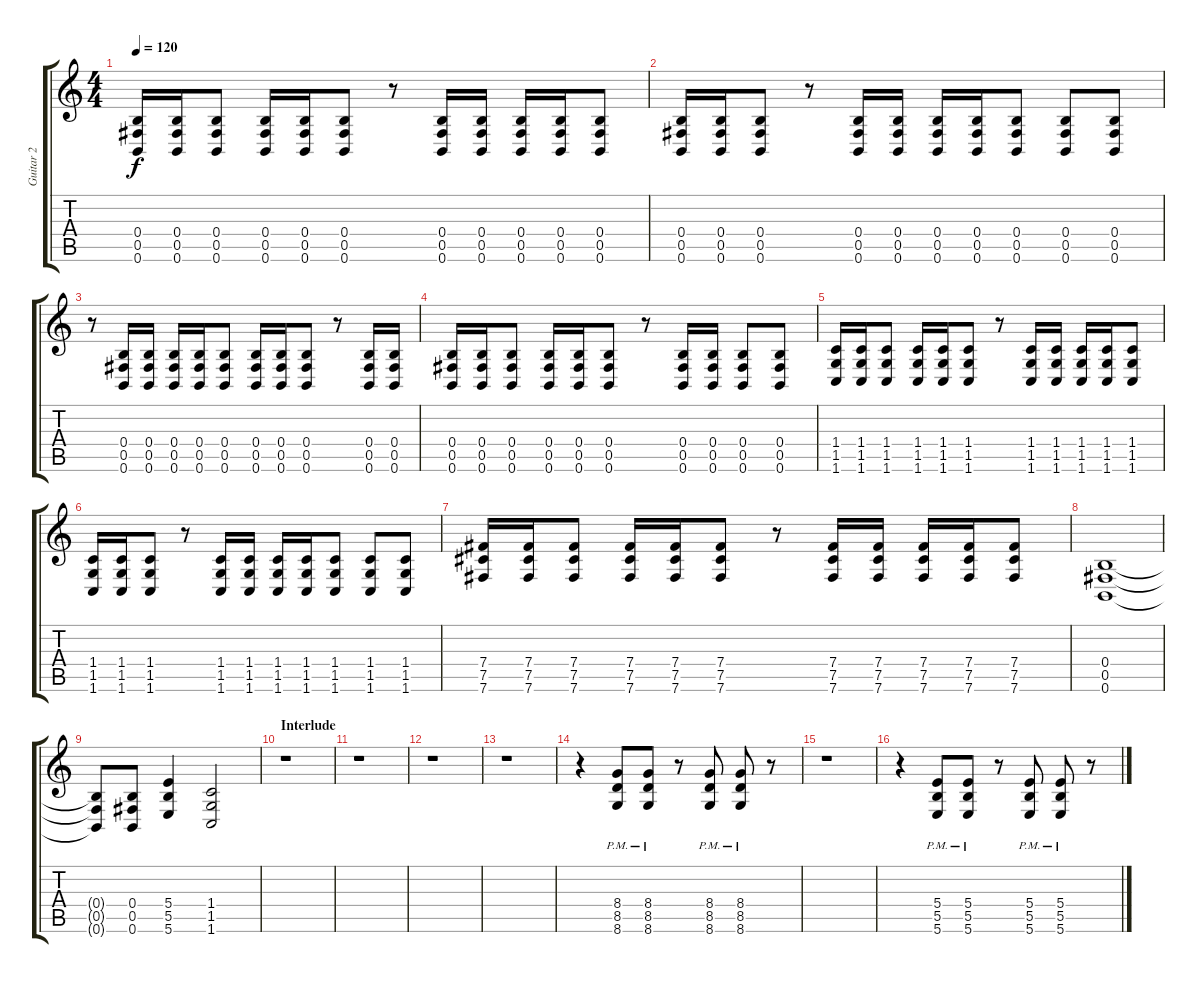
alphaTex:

\track ("Guitar 2" "Guitar 2") {instrument distortionguitar}
\staff {score tabs}
\tuning (Db4 Ab3 E3 B2 Gb2 B1) {hide}
\ts (4 4)
\tempo 120
\clef g2
\ks c
(0.4 0.5 0.6).16{dy f} (0.4 0.5 0.6).16 (0.4 0.5 0.6).8 (0.4 0.5 0.6).16 (0.4 0.5 0.6).16 (0.4 0.5 0.6).8 r.8 (0.4 0.5 0.6).16 (0.4 0.5 0.6).16 (0.4 0.5 0.6).16 (0.4 0.5 0.6).16 (0.4 0.5 0.6).8 |
(0.4 0.5 0.6).16 (0.4 0.5 0.6).16 (0.4 0.5 0.6).8 r.8 (0.4 0.5 0.6).16 (0.4 0.5 0.6).16 (0.4 0.5 0.6).16 (0.4 0.5 0.6).16 (0.4 0.5 0.6).8 (0.4 0.5 0.6).8 (0.4 0.5 0.6).8 |
r.8 (0.4 0.5 0.6).16 (0.4 0.5 0.6).16 (0.4 0.5 0.6).16 (0.4 0.5 0.6).16 (0.4 0.5 0.6).8 (0.4 0.5 0.6).16 (0.4 0.5 0.6).16 (0.4 0.5 0.6).8 r.8 (0.4 0.5 0.6).16 (0.4 0.5 0.6).16 |
(0.4 0.5 0.6).16 (0.4 0.5 0.6).16 (0.4 0.5 0.6).8 (0.4 0.5 0.6).16 (0.4 0.5 0.6).16 (0.4 0.5 0.6).8 r.8 (0.4 0.5 0.6).16 (0.4 0.5 0.6).16 (0.4 0.5 0.6).8 (0.4 0.5 0.6).8 |
(1.4 1.5 1.6).16 (1.4 1.5 1.6).16 (1.4 1.5 1.6).8 (1.4 1.5 1.6).16 (1.4 1.5 1.6).16 (1.4 1.5 1.6).8 r.8 (1.4 1.5 1.6).16 (1.4 1.5 1.6).16 (1.4 1.5 1.6).16 (1.4 1.5 1.6).16 (1.4 1.5 1.6).8 |
(1.4 1.5 1.6).16 (1.4 1.5 1.6).16 (1.4 1.5 1.6).8 r.8 (1.4 1.5 1.6).16 (1.4 1.5 1.6).16 (1.4 1.5 1.6).16 (1.4 1.5 1.6).16 (1.4 1.5 1.6).8 (1.4 1.5 1.6).8 (1.4 1.5 1.6).8 |
(7.4 7.5 7.6).16 (7.4 7.5 7.6).16 (7.4 7.5 7.6).8 (7.4 7.5 7.6).16 (7.4 7.5 7.6).16 (7.4 7.5 7.6).8 r.8 (7.4 7.5 7.6).16 (7.4 7.5 7.6).16 (7.4 7.5 7.6).16 (7.4 7.5 7.6).16 (7.4 7.5 7.6).8 |
(0.4 0.5 0.6).1 |
(0.4{t} 0.5{t} 0.6{t}).8 (0.4 0.5 0.6).8 (5.4 5.5 5.6).4 (1.4 1.5 1.6).2 |
\section ("" "Interlude")
r.1 |
r.1 |
r.1 |
r.1 |
r.4 (8.4{pm} 8.5{pm} 8.6{pm}).8 (8.4{pm} 8.5{pm} 8.6{pm}).8 r.8 (8.4{pm} 8.5{pm} 8.6{pm}).8 (8.4{pm} 8.5{pm} 8.6{pm}).8 r.8 |
r.1 |
r.4 (5.4{pm} 5.5{pm} 5.6{pm}).8 (5.4{pm} 5.5{pm} 5.6{pm}).8 r.8 (5.4{pm} 5.5{pm} 5.6{pm}).8 (5.4{pm} 5.5{pm} 5.6{pm}).8 r.8
